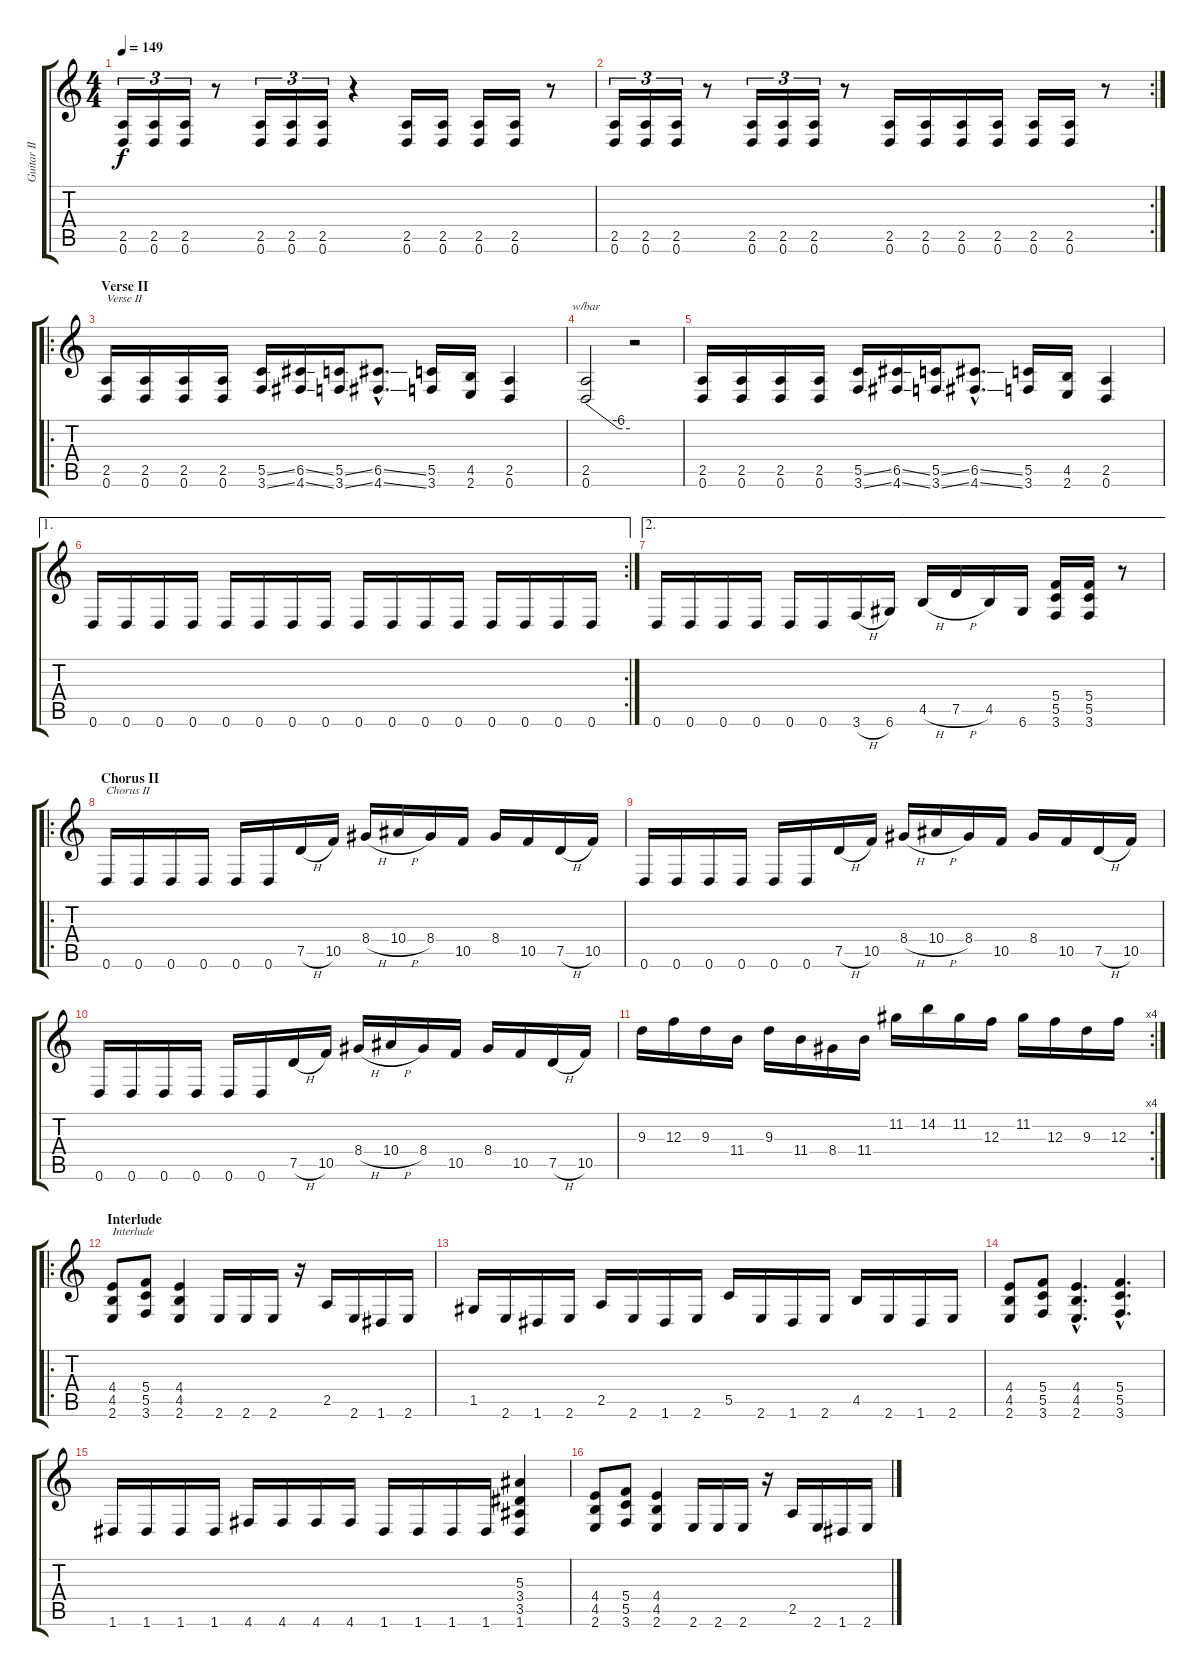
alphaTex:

\track ("Guitar II [Vogg]" "Guitar II ") {instrument distortionguitar}
\staff {score tabs}
\tuning (D4 A3 F3 C3 G2 D2) {hide}
\ts (4 4)
\tempo 149
\clef g2
\ks c
(2.5 0.6).16{tu (3 2) dy f} (2.5 0.6).16{tu (3 2)} (2.5 0.6).16{tu (3 2)} r.8 (2.5 0.6).16{tu (3 2)} (2.5 0.6).16{tu (3 2)} (2.5 0.6).16{tu (3 2)} r.4 (2.5 0.6).16 (2.5 0.6).16 (2.5 0.6).16 (2.5 0.6).16 r.8 |
\rc 2
(2.5 0.6).16{tu (3 2)} (2.5 0.6).16{tu (3 2)} (2.5 0.6).16{tu (3 2)} r.8 (2.5 0.6).16{tu (3 2)} (2.5 0.6).16{tu (3 2)} (2.5 0.6).16{tu (3 2)} r.8 (2.5 0.6).16 (2.5 0.6).16 (2.5 0.6).16 (2.5 0.6).16 (2.5 0.6).16 (2.5 0.6).16 r.8 |
\ro
\section ("" "Verse II")
(2.5 0.6).16{txt "Verse II"} (2.5 0.6).16 (2.5 0.6).16 (2.5 0.6).16 (5.5{ss} 3.6{ss}).16 (6.5{ss} 4.6{ss}).16 (5.5{ss} 3.6{ss}).16 (6.5{ss hac} 4.6{ss hac}).8{d} (5.5 3.6).16 (4.5 2.6).16 (2.5 0.6).4 |
(2.5 0.6).2{tbe (custom default 0 0 45 -24 60 -24)} r.2 |
(2.5 0.6).16 (2.5 0.6).16 (2.5 0.6).16 (2.5 0.6).16 (5.5{ss} 3.6{ss}).16 (6.5{ss} 4.6{ss}).16 (5.5{ss} 3.6{ss}).16 (6.5{ss hac} 4.6{ss hac}).8{d} (5.5 3.6).16 (4.5 2.6).16 (2.5 0.6).4 |
\ae 1
\rc 2
0.6.16 0.6.16 0.6.16 0.6.16 0.6.16 0.6.16 0.6.16 0.6.16 0.6.16 0.6.16 0.6.16 0.6.16 0.6.16 0.6.16 0.6.16 0.6.16 |
\ae 2
0.6.16 0.6.16 0.6.16 0.6.16 0.6.16 0.6.16 3.6{h}.16 6.6.16 4.5{h}.16 7.5{h}.16 4.5.16 6.6.16 (5.4 5.5 3.6).16 (5.4 5.5 3.6).16 r.8 |
\ro
\section ("" "Chorus II")
0.6.16{txt "Chorus II"} 0.6.16 0.6.16 0.6.16 0.6.16 0.6.16 7.5{h}.16 10.5.16 8.4{h}.16 10.4{h}.16 8.4.16 10.5.16 8.4.16 10.5.16 7.5{h}.16 10.5.16 |
0.6.16 0.6.16 0.6.16 0.6.16 0.6.16 0.6.16 7.5{h}.16 10.5.16 8.4{h}.16 10.4{h}.16 8.4.16 10.5.16 8.4.16 10.5.16 7.5{h}.16 10.5.16 |
0.6.16 0.6.16 0.6.16 0.6.16 0.6.16 0.6.16 7.5{h}.16 10.5.16 8.4{h}.16 10.4{h}.16 8.4.16 10.5.16 8.4.16 10.5.16 7.5{h}.16 10.5.16 |
\rc 4
9.3.16 12.3.16 9.3.16 11.4.16 9.3.16 11.4.16 8.4.16 11.4.16 11.2.16 14.2.16 11.2.16 12.3.16 11.2.16 12.3.16 9.3.16 12.3.16 |
\ro
\section ("" "Interlude")
(4.4 4.5 2.6).8{txt "Interlude"} (5.4 5.5 3.6).8 (4.4 4.5 2.6).4 2.6.16 2.6.16 2.6.16 r.16 2.5.16 2.6.16 1.6.16 2.6.16 |
1.5.16 2.6.16 1.6.16 2.6.16 2.5.16 2.6.16 1.6.16 2.6.16 5.5.16 2.6.16 1.6.16 2.6.16 4.5.16 2.6.16 1.6.16 2.6.16 |
(4.4 4.5 2.6).8 (5.4 5.5 3.6).8 (4.4{hac} 4.5{hac} 2.6{hac}).4{d} (5.4{hac} 5.5{hac} 3.6{hac}).4{d} |
1.6.16 1.6.16 1.6.16 1.6.16 4.6.16 4.6.16 4.6.16 4.6.16 1.6.16 1.6.16 1.6.16 1.6.16 (5.3 3.4 3.5 1.6).4 |
(4.4 4.5 2.6).8 (5.4 5.5 3.6).8 (4.4 4.5 2.6).4 2.6.16 2.6.16 2.6.16 r.16 2.5.16 2.6.16 1.6.16 2.6.16
